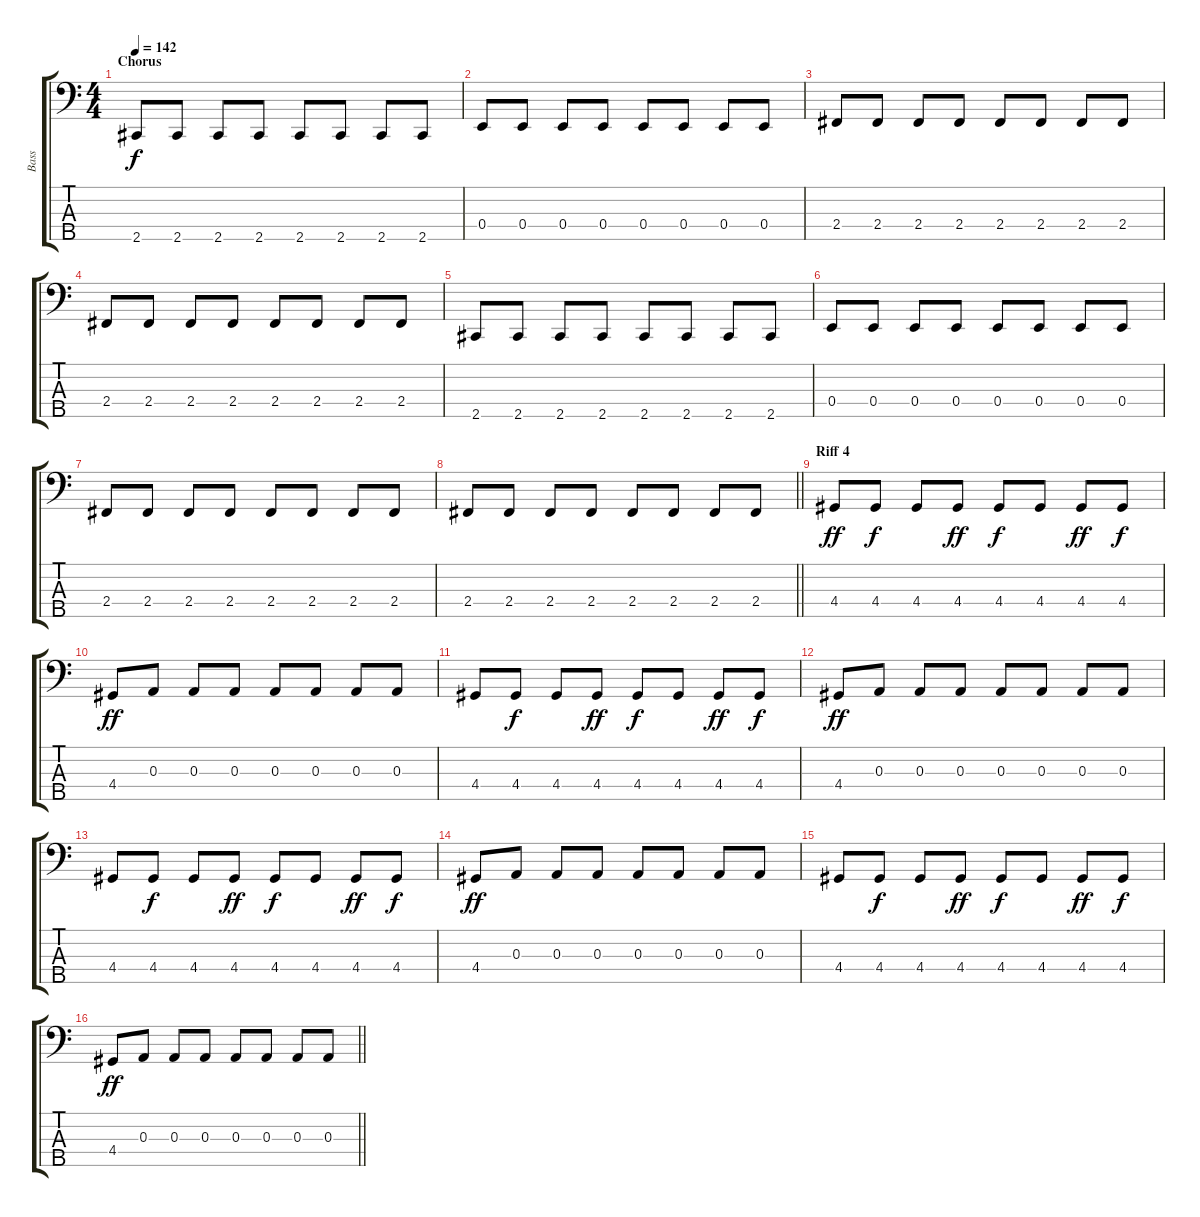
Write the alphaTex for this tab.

\track ("Bass" "Bass") {instrument electricbasspick}
\staff {score tabs}
\tuning (G2 D2 A1 E1 B0) {hide}
\ts (4 4)
\section ("" "Chorus")
\tempo 142
\clef f4
\ks c
2.5.8{dy f} 2.5.8 2.5.8 2.5.8 2.5.8 2.5.8 2.5.8 2.5.8 |
0.4.8 0.4.8 0.4.8 0.4.8 0.4.8 0.4.8 0.4.8 0.4.8 |
2.4.8 2.4.8 2.4.8 2.4.8 2.4.8 2.4.8 2.4.8 2.4.8 |
2.4.8 2.4.8 2.4.8 2.4.8 2.4.8 2.4.8 2.4.8 2.4.8 |
2.5.8 2.5.8 2.5.8 2.5.8 2.5.8 2.5.8 2.5.8 2.5.8 |
0.4.8 0.4.8 0.4.8 0.4.8 0.4.8 0.4.8 0.4.8 0.4.8 |
2.4.8 2.4.8 2.4.8 2.4.8 2.4.8 2.4.8 2.4.8 2.4.8 |
\barLineRight lightlight
2.4.8 2.4.8 2.4.8 2.4.8 2.4.8 2.4.8 2.4.8 2.4.8 |
\section ("" "Riff 4")
4.4.8{dy ff} 4.4.8{dy f} 4.4.8 4.4.8{dy ff} 4.4.8{dy f} 4.4.8 4.4.8{dy ff} 4.4.8{dy f} |
4.4.8{dy ff} 0.3.8 0.3.8 0.3.8 0.3.8 0.3.8 0.3.8 0.3.8 |
4.4.8 4.4.8{dy f} 4.4.8 4.4.8{dy ff} 4.4.8{dy f} 4.4.8 4.4.8{dy ff} 4.4.8{dy f} |
4.4.8{dy ff} 0.3.8 0.3.8 0.3.8 0.3.8 0.3.8 0.3.8 0.3.8 |
4.4.8 4.4.8{dy f} 4.4.8 4.4.8{dy ff} 4.4.8{dy f} 4.4.8 4.4.8{dy ff} 4.4.8{dy f} |
4.4.8{dy ff} 0.3.8 0.3.8 0.3.8 0.3.8 0.3.8 0.3.8 0.3.8 |
4.4.8 4.4.8{dy f} 4.4.8 4.4.8{dy ff} 4.4.8{dy f} 4.4.8 4.4.8{dy ff} 4.4.8{dy f} |
\barLineRight lightlight
4.4.8{dy ff} 0.3.8 0.3.8 0.3.8 0.3.8 0.3.8 0.3.8 0.3.8
